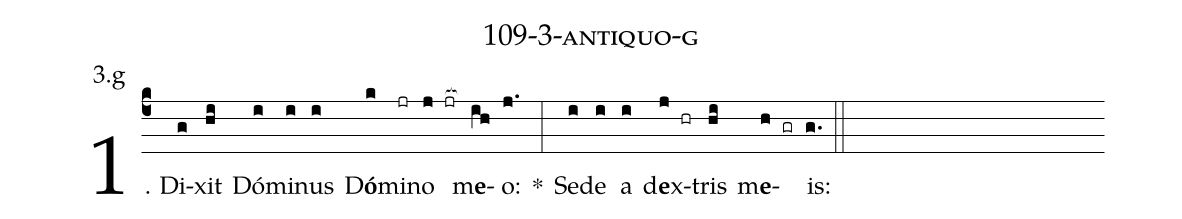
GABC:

name: 109-3-antiquo-g;
annotation: 3.g;
%%
(c4)1. Di(g)xit(hi) Dó(i)mi(i)nus(i) D<b>ó</b>(k)mi(jr)no(j jr[ocb:1{]) m<b>e</b>(ih[ocb:0}])o:(j.) *(:) Se(i)de(i) a(i) d<b>e</b>x(j hr)tris(hi) m<b>e</b>(h gr)is:(g.) (::)
